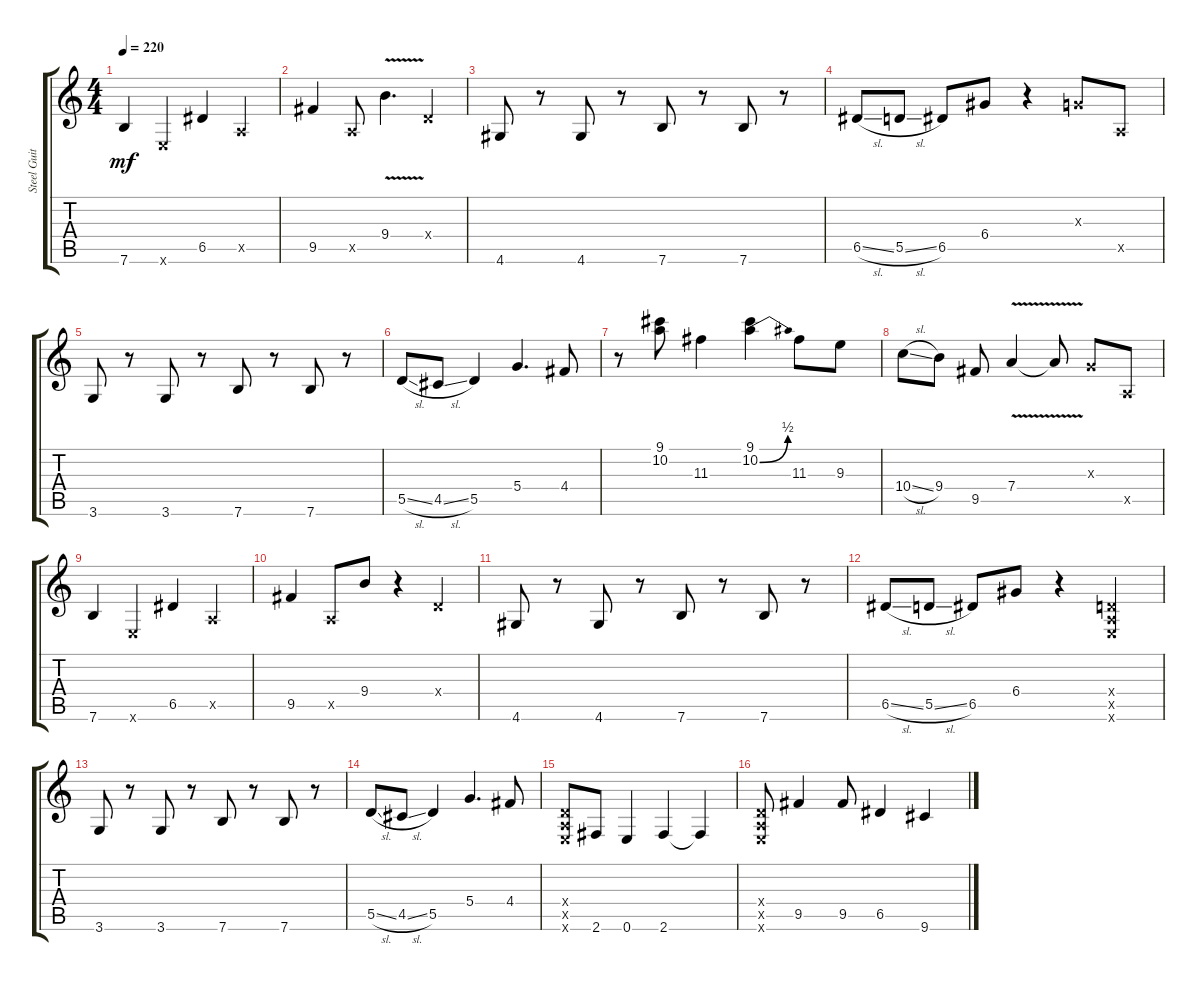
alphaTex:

\track ("Steel Guitar" "Steel Guit") {instrument acousticguitarsteel}
\staff {score tabs}
\tuning (E4 B3 G3 D3 A2 E2) {hide}
\ts (4 4)
\tempo 220
\clef g2
\ks c
7.6.4{dy mf instrument acousticguitarsteel} 0.6{x}.4 6.5.4 0.5{x}.4 |
9.5.4 0.5{x}.8 9.4{v}.4{d} 0.4{x}.4 |
4.6.8 r.8 4.6.8 r.8 7.6.8 r.8 7.6.8 r.8 |
6.5{sl}.8 5.5{sl}.8 6.5.8 6.4.8 r.4 0.3{x}.8 0.5{x}.8 |
3.6.8 r.8 3.6.8 r.8 7.6.8 r.8 7.6.8 r.8 |
5.5{sl}.8 4.5{sl}.8 5.5.4 5.4.4{d} 4.4.8 |
r.8 (9.1 10.2).8 11.3.4 (9.1 10.2{be (bend 0 0 60 2)}).4 11.3.8 9.3.8 |
10.4{sl}.8 9.4.8 9.5.8 7.4{v}.4 7.4{v t}.8 0.3{x}.8 0.5{x}.8 |
7.6.4 0.6{x}.4 6.5.4 0.5{x}.4 |
9.5.4 0.5{x}.8 9.4.8 r.4 0.4{x}.4 |
4.6.8 r.8 4.6.8 r.8 7.6.8 r.8 7.6.8 r.8 |
6.5{sl}.8 5.5{sl}.8 6.5.8 6.4.8 r.4 (0.4{x} 0.5{x} 0.6{x}).4 |
3.6.8 r.8 3.6.8 r.8 7.6.8 r.8 7.6.8 r.8 |
5.5{sl}.8 4.5{sl}.8 5.5.4 5.4.4{d} 4.4.8 |
(0.4{x} 0.5{x} 0.6{x}).8 2.6.8 0.6.4 2.6.4 2.6{t}.4 |
(0.4{x} 0.5{x} 0.6{x}).8 9.5.4 9.5.8 6.5.4 9.6.4
